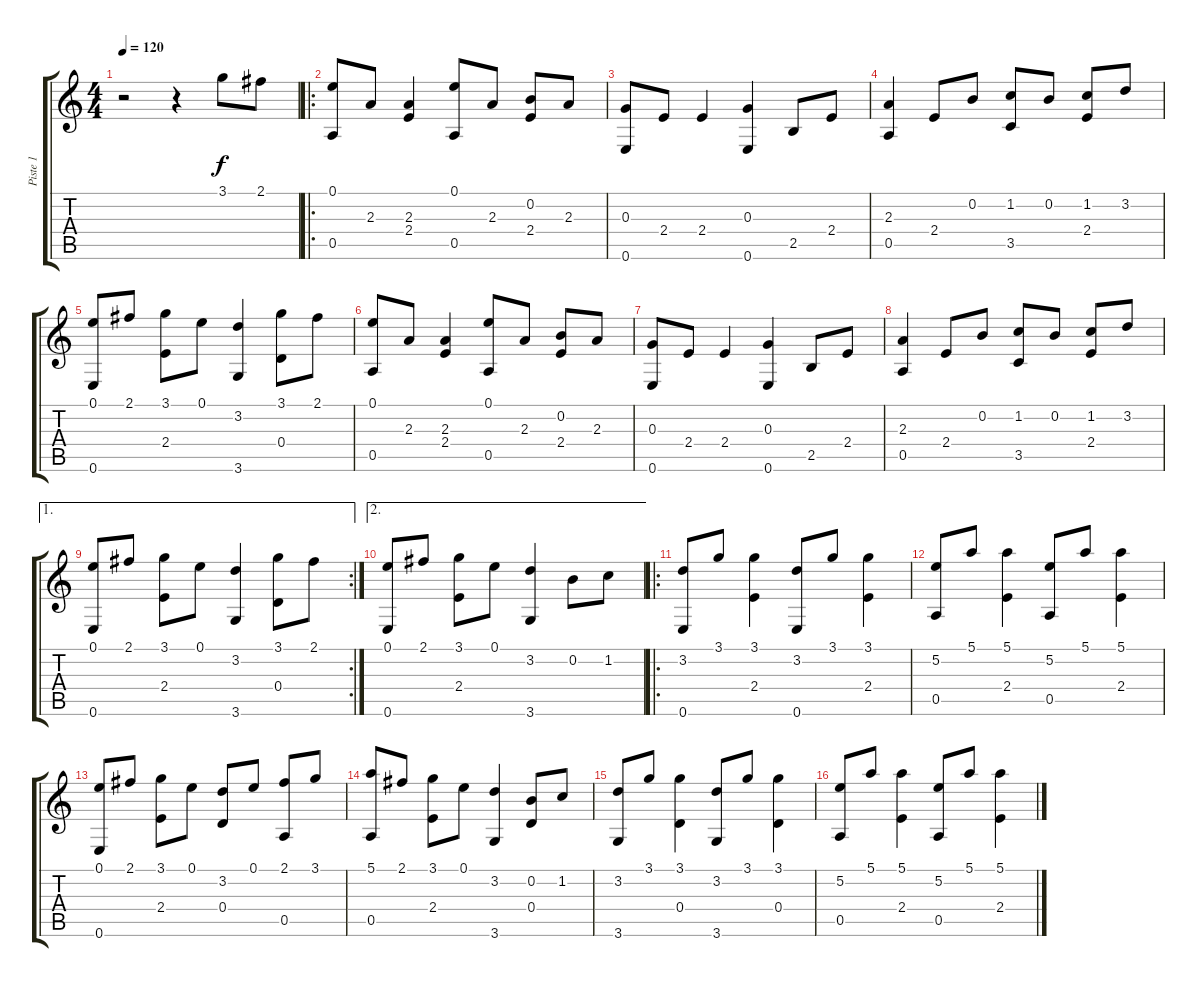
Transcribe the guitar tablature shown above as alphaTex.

\track ("Piste 1" "Piste 1") {instrument acousticguitarnylon}
\staff {score tabs}
\tuning (E4 B3 G3 D3 A2 E2) {hide}
\ts (4 4)
\tempo 120
\clef g2
\ks c
r.2{dy f instrument acousticguitarnylon} r.4 3.1.8 2.1.8 |
\ro
(0.1 0.5).8 2.3.8 (2.3 2.4).4 (0.1 0.5).8 2.3.8 (0.2 2.4).8 2.3.8 |
(0.3 0.6).8 2.4.8 2.4.4 (0.3 0.6).4 2.5.8 2.4.8 |
(2.3 0.5).4 2.4.8 0.2.8 (1.2 3.5).8 0.2.8 (1.2 2.4).8 3.2.8 |
(0.1 0.6).8 2.1.8 (3.1 2.4).8 0.1.8 (3.2 3.6).4 (3.1 0.4).8 2.1.8 |
(0.1 0.5).8 2.3.8 (2.3 2.4).4 (0.1 0.5).8 2.3.8 (0.2 2.4).8 2.3.8 |
(0.3 0.6).8 2.4.8 2.4.4 (0.3 0.6).4 2.5.8 2.4.8 |
(2.3 0.5).4 2.4.8 0.2.8 (1.2 3.5).8 0.2.8 (1.2 2.4).8 3.2.8 |
\ae 1
\rc 2
(0.1 0.6).8 2.1.8 (3.1 2.4).8 0.1.8 (3.2 3.6).4 (3.1 0.4).8 2.1.8 |
\ae 2
(0.1 0.6).8 2.1.8 (3.1 2.4).8 0.1.8 (3.2 3.6).4 0.2.8 1.2.8 |
\ro
(3.2 0.6).8 3.1.8 (3.1 2.4).4 (3.2 0.6).8 3.1.8 (3.1 2.4).4 |
(5.2 0.5).8 5.1.8 (5.1 2.4).4 (5.2 0.5).8 5.1.8 (5.1 2.4).4 |
(0.1 0.6).8 2.1.8 (3.1 2.4).8 0.1.8 (3.2 0.4).8 0.1.8 (2.1 0.5).8 3.1.8 |
(5.1 0.5).8 2.1.8 (3.1 2.4).8 0.1.8 (3.2 3.6).4 (0.2 0.4).8 1.2.8 |
(3.2 3.6).8 3.1.8 (3.1 0.4).4 (3.2 3.6).8 3.1.8 (3.1 0.4).4 |
(5.2 0.5).8 5.1.8 (5.1 2.4).4 (5.2 0.5).8 5.1.8 (5.1 2.4).4
